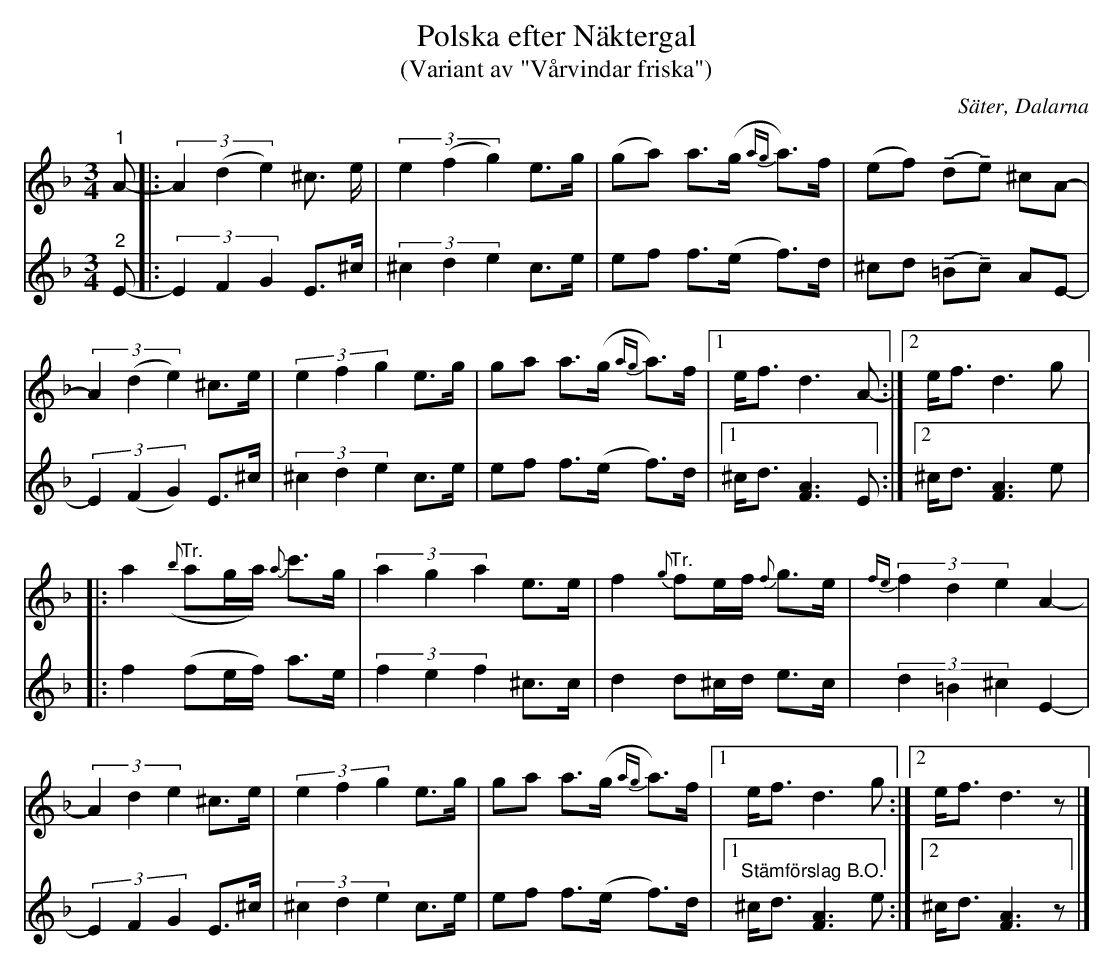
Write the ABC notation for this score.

X:1
T:Polska efter Näktergal
T:(Variant av "Vårvindar friska")
O:Säter, Dalarna
L:1/8
M:3/4
U:t=tenuto
K:Dm
V:1
"^1" A- |: (3A2 (d2 e2) ^c> e | (3e2 (f2 g2) e>g | (ga) a>(g{ag} a>)f | (ef) (tdte) ^cA- |
(3A2 (d2 e2) ^c>e | (3e2 f2 g2 e>g | ga a>(g{ag} a>)f |1 e<f d3 A- :|2 e<f d3 g |:
a2"^Tr."({b} ag/a/){a} c'>g | (3a2 g2 a2 e>e | f2"^Tr."{g} fe/f/{f} g>e |{fe} (3f2 d2 e2 A2- |
(3A2 d2 e2 ^c>e | (3e2 f2 g2 e>g | ga a>(g{ag} a>)f |1 e<f d3 g :|2 e<f d3 z |]
V:2
"^2" E- |: (3E2 F2 G2 E>^c | (3^c2 d2 e2 c>e | ef f>(e f>)d | ^cd (t=Btc) AE- |
(3E2 (F2 G2) E>^c | (3^c2 d2 e2 c>e | ef f>(e f>)d |1 ^c<d [FA]3 E :|2 ^c<d [FA]3 e |:
f2 (fe/f/) a>e | (3f2 e2 f2 ^c>c | d2 d^c/d/ e>c | (3d2 =B2 ^c2 E2- |
(3E2 F2 G2 E>^c | (3^c2 d2 e2 c>e | ef f>(e f>)d |1 "^Stämförslag B.O." ^c<d [FA]3 e :|2 ^c<d [FA]3 z |]
